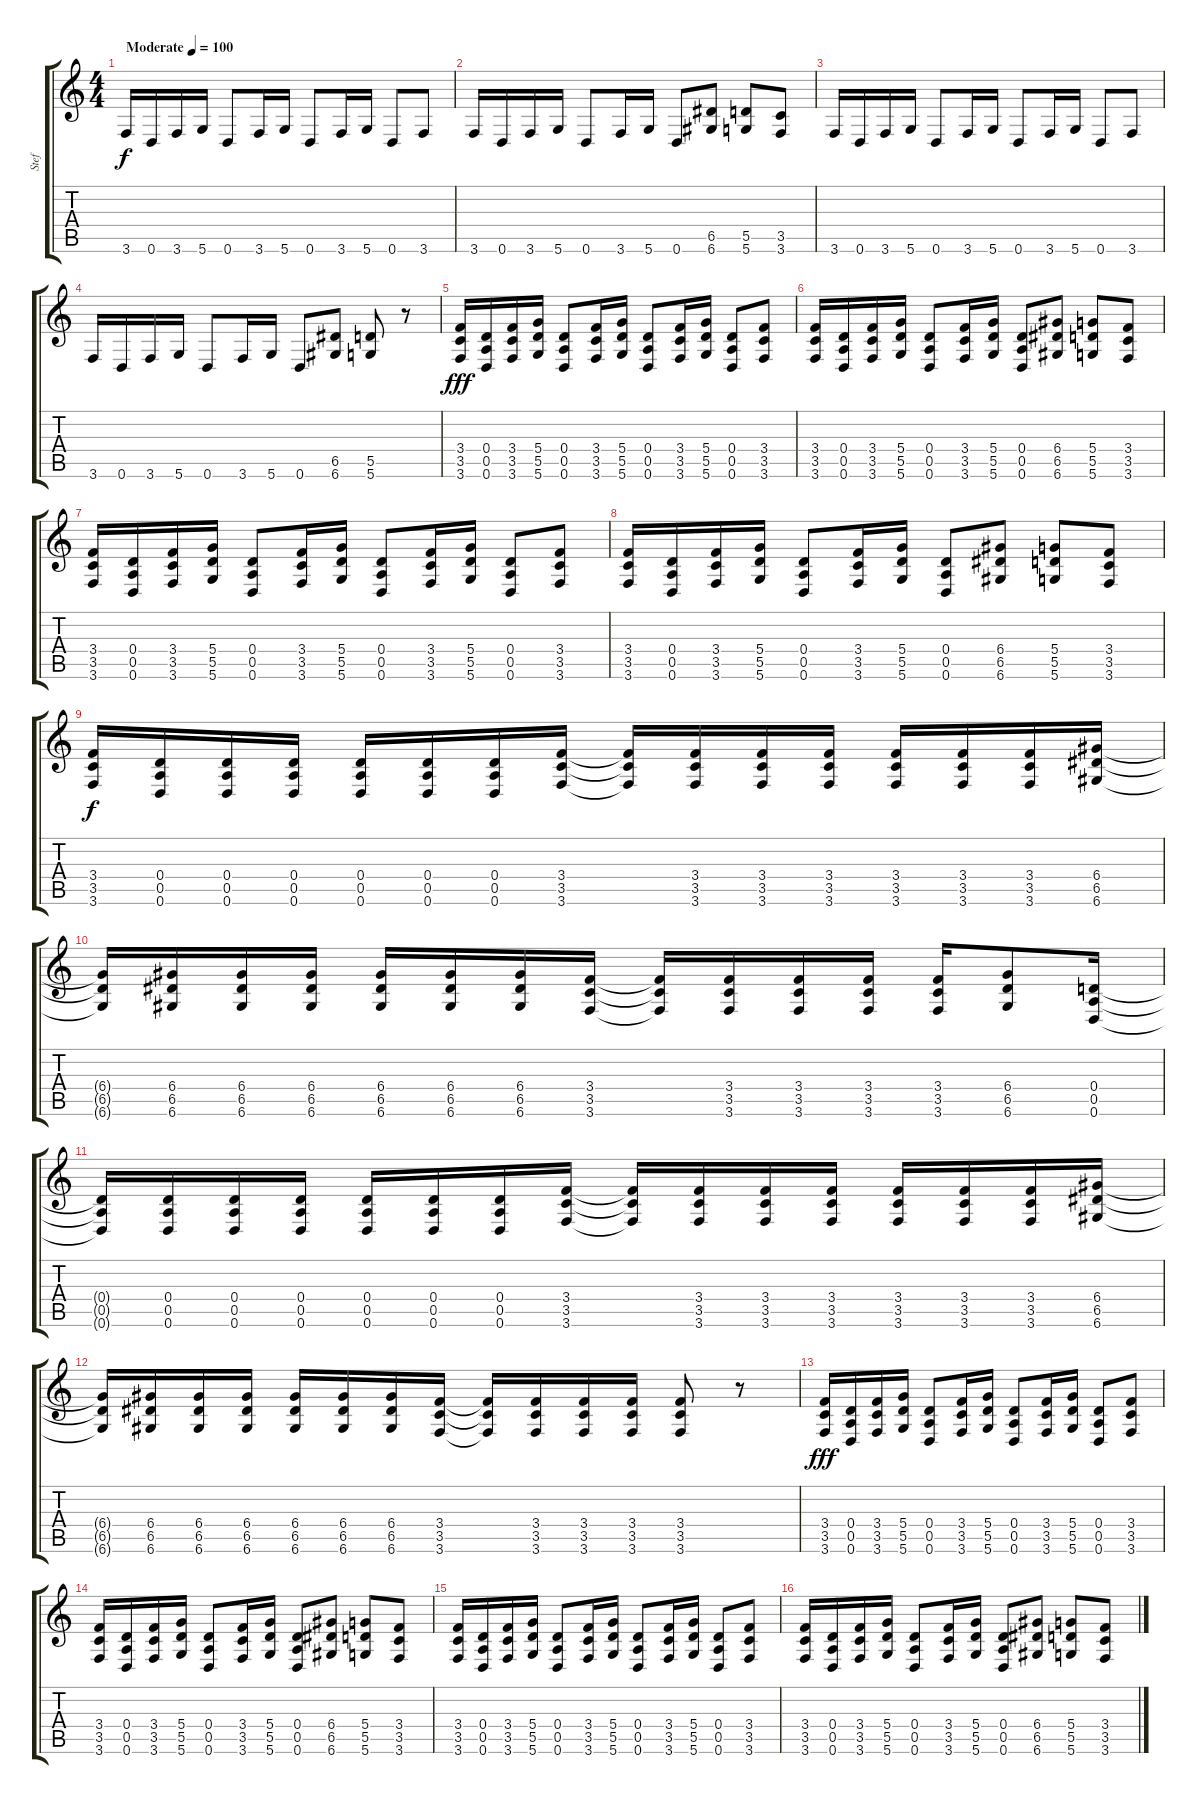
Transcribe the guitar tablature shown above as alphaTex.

\track ("Stef" "Stef") {instrument distortionguitar}
\staff {score tabs}
\tuning (E4 B3 G3 D3 A2 D2) {hide}
\ts (4 4)
\tempo (100 "Moderate")
\clef g2
\ks c
3.6.16{dy f instrument distortionguitar} 0.6.16 3.6.16 5.6.16 0.6.8 3.6.16 5.6.16 0.6.8 3.6.16 5.6.16 0.6.8 3.6.8 |
3.6.16 0.6.16 3.6.16 5.6.16 0.6.8 3.6.16 5.6.16 0.6.8 (6.5 6.6).8 (5.5 5.6).8 (3.5 3.6).8 |
3.6.16 0.6.16 3.6.16 5.6.16 0.6.8 3.6.16 5.6.16 0.6.8 3.6.16 5.6.16 0.6.8 3.6.8 |
3.6.16 0.6.16 3.6.16 5.6.16 0.6.8 3.6.16 5.6.16 0.6.8 (6.5 6.6).8 (5.5 5.6).8 r.8 |
(3.4 3.5 3.6).16{dy fff} (0.4 0.5 0.6).16 (3.4 3.5 3.6).16 (5.4 5.5 5.6).16 (0.4 0.5 0.6).8 (3.4 3.5 3.6).16 (5.4 5.5 5.6).16 (0.4 0.5 0.6).8 (3.4 3.5 3.6).16 (5.4 5.5 5.6).16 (0.4 0.5 0.6).8 (3.4 3.5 3.6).8 |
(3.4 3.5 3.6).16 (0.4 0.5 0.6).16 (3.4 3.5 3.6).16 (5.4 5.5 5.6).16 (0.4 0.5 0.6).8 (3.4 3.5 3.6).16 (5.4 5.5 5.6).16 (0.4 0.5 0.6).8 (6.4 6.5 6.6).8 (5.4 5.5 5.6).8 (3.4 3.5 3.6).8 |
(3.4 3.5 3.6).16 (0.4 0.5 0.6).16 (3.4 3.5 3.6).16 (5.4 5.5 5.6).16 (0.4 0.5 0.6).8 (3.4 3.5 3.6).16 (5.4 5.5 5.6).16 (0.4 0.5 0.6).8 (3.4 3.5 3.6).16 (5.4 5.5 5.6).16 (0.4 0.5 0.6).8 (3.4 3.5 3.6).8 |
(3.4 3.5 3.6).16 (0.4 0.5 0.6).16 (3.4 3.5 3.6).16 (5.4 5.5 5.6).16 (0.4 0.5 0.6).8 (3.4 3.5 3.6).16 (5.4 5.5 5.6).16 (0.4 0.5 0.6).8 (6.4 6.5 6.6).8 (5.4 5.5 5.6).8 (3.4 3.5 3.6).8 |
(3.4 3.5 3.6).16{dy f} (0.4 0.5 0.6).16 (0.4 0.5 0.6).16 (0.4 0.5 0.6).16 (0.4 0.5 0.6).16 (0.4 0.5 0.6).16 (0.4 0.5 0.6).16 (3.4 3.5 3.6).16 (3.4{t} 3.5{t} 3.6{t}).16 (3.4 3.5 3.6).16 (3.4 3.5 3.6).16 (3.4 3.5 3.6).16 (3.4 3.5 3.6).16 (3.4 3.5 3.6).16 (3.4 3.5 3.6).16 (6.4 6.5 6.6).16 |
(6.4{t} 6.5{t} 6.6{t}).16 (6.4 6.5 6.6).16 (6.4 6.5 6.6).16 (6.4 6.5 6.6).16 (6.4 6.5 6.6).16 (6.4 6.5 6.6).16 (6.4 6.5 6.6).16 (3.4 3.5 3.6).16 (3.4{t} 3.5{t} 3.6{t}).16 (3.4 3.5 3.6).16 (3.4 3.5 3.6).16 (3.4 3.5 3.6).16 (3.4 3.5 3.6).16 (6.4 6.5 6.6).8 (0.4 0.5 0.6).16 |
(0.4{t} 0.5{t} 0.6{t}).16 (0.4 0.5 0.6).16 (0.4 0.5 0.6).16 (0.4 0.5 0.6).16 (0.4 0.5 0.6).16 (0.4 0.5 0.6).16 (0.4 0.5 0.6).16 (3.4 3.5 3.6).16 (3.4{t} 3.5{t} 3.6{t}).16 (3.4 3.5 3.6).16 (3.4 3.5 3.6).16 (3.4 3.5 3.6).16 (3.4 3.5 3.6).16 (3.4 3.5 3.6).16 (3.4 3.5 3.6).16 (6.4 6.5 6.6).16 |
(6.4{t} 6.5{t} 6.6{t}).16 (6.4 6.5 6.6).16 (6.4 6.5 6.6).16 (6.4 6.5 6.6).16 (6.4 6.5 6.6).16 (6.4 6.5 6.6).16 (6.4 6.5 6.6).16 (3.4 3.5 3.6).16 (3.4{t} 3.5{t} 3.6{t}).16 (3.4 3.5 3.6).16 (3.4 3.5 3.6).16 (3.4 3.5 3.6).16 (3.4 3.5 3.6).8 r.8 |
(3.4 3.5 3.6).16{dy fff} (0.4 0.5 0.6).16 (3.4 3.5 3.6).16 (5.4 5.5 5.6).16 (0.4 0.5 0.6).8 (3.4 3.5 3.6).16 (5.4 5.5 5.6).16 (0.4 0.5 0.6).8 (3.4 3.5 3.6).16 (5.4 5.5 5.6).16 (0.4 0.5 0.6).8 (3.4 3.5 3.6).8 |
(3.4 3.5 3.6).16 (0.4 0.5 0.6).16 (3.4 3.5 3.6).16 (5.4 5.5 5.6).16 (0.4 0.5 0.6).8 (3.4 3.5 3.6).16 (5.4 5.5 5.6).16 (0.4 0.5 0.6).8 (6.4 6.5 6.6).8 (5.4 5.5 5.6).8 (3.4 3.5 3.6).8 |
(3.4 3.5 3.6).16 (0.4 0.5 0.6).16 (3.4 3.5 3.6).16 (5.4 5.5 5.6).16 (0.4 0.5 0.6).8 (3.4 3.5 3.6).16 (5.4 5.5 5.6).16 (0.4 0.5 0.6).8 (3.4 3.5 3.6).16 (5.4 5.5 5.6).16 (0.4 0.5 0.6).8 (3.4 3.5 3.6).8 |
(3.4 3.5 3.6).16 (0.4 0.5 0.6).16 (3.4 3.5 3.6).16 (5.4 5.5 5.6).16 (0.4 0.5 0.6).8 (3.4 3.5 3.6).16 (5.4 5.5 5.6).16 (0.4 0.5 0.6).8 (6.4 6.5 6.6).8 (5.4 5.5 5.6).8 (3.4 3.5 3.6).8
